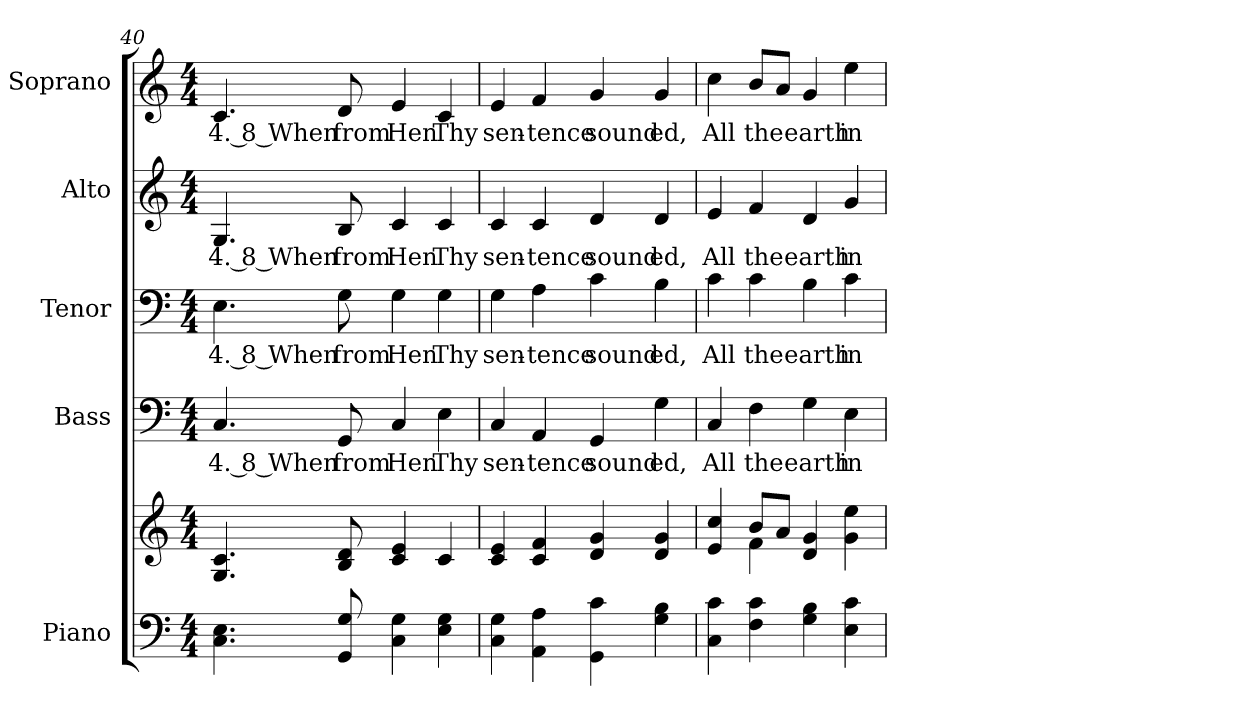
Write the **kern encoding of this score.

**kern	**kern	**kern	**text	**kern	**text	**kern	**text	**kern	**text
*part5	*part5	*part4	*part4	*part3	*part3	*part2	*part2	*part1	*part1
*staff6	*staff5	*staff4	*staff4	*staff3	*staff3	*staff2	*staff2	*staff1	*staff1
*I"Piano	*	*I"Bass	*	*I"Tenor	*	*I"Alto	*	*I"Soprano	*
*I'Pno.	*	*I'B.	*	*I'T.	*	*I'A.	*	*I'S.	*
*clefF4	*clefG2	*clefF4	*	*clefF4	*	*clefG2	*	*clefG2	*
*k[]	*k[]	*k[]	*	*k[]	*	*k[]	*	*k[]	*
*C:	*C:	*C:	*	*C:	*	*C:	*	*C:	*
*M4/4	*M4/4	*M4/4	*	*M4/4	*	*M4/4	*	*M4/4	*
=40	=40	=40	=40	=40	=40	=40	=40	=40	=40
!	!	!	!LO:LY:b:color=#000000	!	!	!	!	!	!
!	!	!	!	!	!LO:LY:b:color=#000000	!	!	!	!
!	!	!	!	!	!	!	!LO:LY:b:color=#000000	!	!
!	!	!	!	!	!	!	!	!	!LO:LY:b:color=#000000
4.Ci\ 4.Ei	4.Gi/ 4.ci	4.Ci/	4. 8 When	4.Ei\	4. 8 When	4.Gi/	4. 8 When	4.ci/	4. 8 When
!	!	!	!LO:LY:b:color=#000000	!	!	!	!	!	!
!	!	!	!	!	!LO:LY:b:color=#000000	!	!	!	!
!	!	!	!	!	!	!	!LO:LY:b:color=#000000	!	!
!	!	!	!	!	!	!	!	!	!LO:LY:b:color=#000000
8GGi/ 8Gi	8Bi/ 8di	8GGi/	from	8Gi\	from	8Bi/	from	8di/	from
!	!	!	!LO:LY:b:color=#000000	!	!	!	!	!	!
!	!	!	!	!	!LO:LY:b:color=#000000	!	!	!	!
!	!	!	!	!	!	!	!LO:LY:b:color=#000000	!	!
!	!	!	!	!	!	!	!	!	!LO:LY:b:color=#000000
4Ci\ 4Gi	4ci/ 4ei	4Ci/	Hen	4Gi\	Hen	4ci/	Hen	4ei/	Hen
!	!	!	!LO:LY:b:color=#000000	!	!	!	!	!	!
!	!	!	!	!	!LO:LY:b:color=#000000	!	!	!	!
!	!	!	!	!	!	!	!LO:LY:b:color=#000000	!	!
!	!	!	!	!	!	!	!	!	!LO:LY:b:color=#000000
4Ei\ 4Gi	4ci/	4Ei\	Thy	4Gi\	Thy	4ci/	Thy	4ci/	Thy
!!LO:PB:g=z
=41	=41	=41	=41	=41	=41	=41	=41	=41	=41
!	!	!	!LO:LY:b:color=#000000	!	!	!	!	!	!
!	!	!	!	!	!LO:LY:b:color=#000000	!	!	!	!
!	!	!	!	!	!	!	!LO:LY:b:color=#000000	!	!
!	!	!	!	!	!	!	!	!	!LO:LY:b:color=#000000
4Ci\ 4Gi	4ci/ 4ei	4Ci/	sen-	4Gi\	sen-	4ci/	sen-	4ei/	sen-
!	!	!	!LO:LY:b:color=#000000	!	!	!	!	!	!
!	!	!	!	!	!LO:LY:b:color=#000000	!	!	!	!
!	!	!	!	!	!	!	!LO:LY:b:color=#000000	!	!
!	!	!	!	!	!	!	!	!	!LO:LY:b:color=#000000
4AAi\ 4Ai	4ci/ 4fi	4AAi/	-tence	4Ai\	-tence	4ci/	-tence	4fi/	-tence
!	!	!	!LO:LY:b:color=#000000	!	!	!	!	!	!
!	!	!	!	!	!LO:LY:b:color=#000000	!	!	!	!
!	!	!	!	!	!	!	!LO:LY:b:color=#000000	!	!
!	!	!	!	!	!	!	!	!	!LO:LY:b:color=#000000
4GGi\ 4ci	4di/ 4gi	4GGi/	sound	4ci\	sound	4di/	sound	4gi/	sound
!	!	!	!LO:LY:b:color=#000000	!	!	!	!	!	!
!	!	!	!	!	!LO:LY:b:color=#000000	!	!	!	!
!	!	!	!	!	!	!	!LO:LY:b:color=#000000	!	!
!	!	!	!	!	!	!	!	!	!LO:LY:b:color=#000000
4Gi\ 4Bi	4di/ 4gi	4Gi\	ed,	4Bi\	ed,	4di/	ed,	4gi/	ed,
=42	=42	=42	=42	=42	=42	=42	=42	=42	=42
*	*^	*	*	*	*	*	*	*	*
!	!	!	!	!LO:LY:b:color=#000000	!	!	!	!	!	!
!	!	!	!	!	!	!LO:LY:b:color=#000000	!	!	!	!
!	!	!	!	!	!	!	!	!LO:LY:b:color=#000000	!	!
!	!	!	!	!	!	!	!	!	!	!LO:LY:b:color=#000000
4Ci\ 4ci	4ei/ 4cci	4ryy	4Ci/	All	4ci\	All	4ei/	All	4cci\	All
!	!	!	!	!LO:LY:b:color=#000000	!	!	!	!	!	!
!	!	!	!	!	!	!LO:LY:b:color=#000000	!	!	!	!
!	!	!	!	!	!	!	!	!LO:LY:b:color=#000000	!	!
!	!	!	!	!	!	!	!	!	!	!LO:LY:b:color=#000000
4Fi\ 4ci	8bi/L	4fi\	4Fi\	the	4ci\	the	4fi/	the	8bi/L	the
.	8ai/J	.	.	.	.	.	.	.	8ai/J	.
!	!	!	!	!LO:LY:b:color=#000000	!	!	!	!	!	!
!	!	!	!	!	!	!LO:LY:b:color=#000000	!	!	!	!
!	!	!	!	!	!	!	!	!LO:LY:b:color=#000000	!	!
!	!	!	!	!	!	!	!	!	!	!LO:LY:b:color=#000000
4Gi\ 4Bi	4di/ 4gi	2ryy	4Gi\	earth	4Bi\	earth	4di/	earth	4gi/	earth
!	!	!	!	!LO:LY:b:color=#000000	!	!	!	!	!	!
!	!	!	!	!	!	!LO:LY:b:color=#000000	!	!	!	!
!	!	!	!	!	!	!	!	!LO:LY:b:color=#000000	!	!
!	!	!	!	!	!	!	!	!	!	!LO:LY:b:color=#000000
4Ei\ 4ci	4gi\ 4eei	.	4Ei\	in	4ci\	in	4gi/	in	4eei\	in
*	*v	*v	*	*	*	*	*	*	*	*
=	=	=	=	=	=	=	=	=	=
*-	*-	*-	*-	*-	*-	*-	*-	*-	*-
